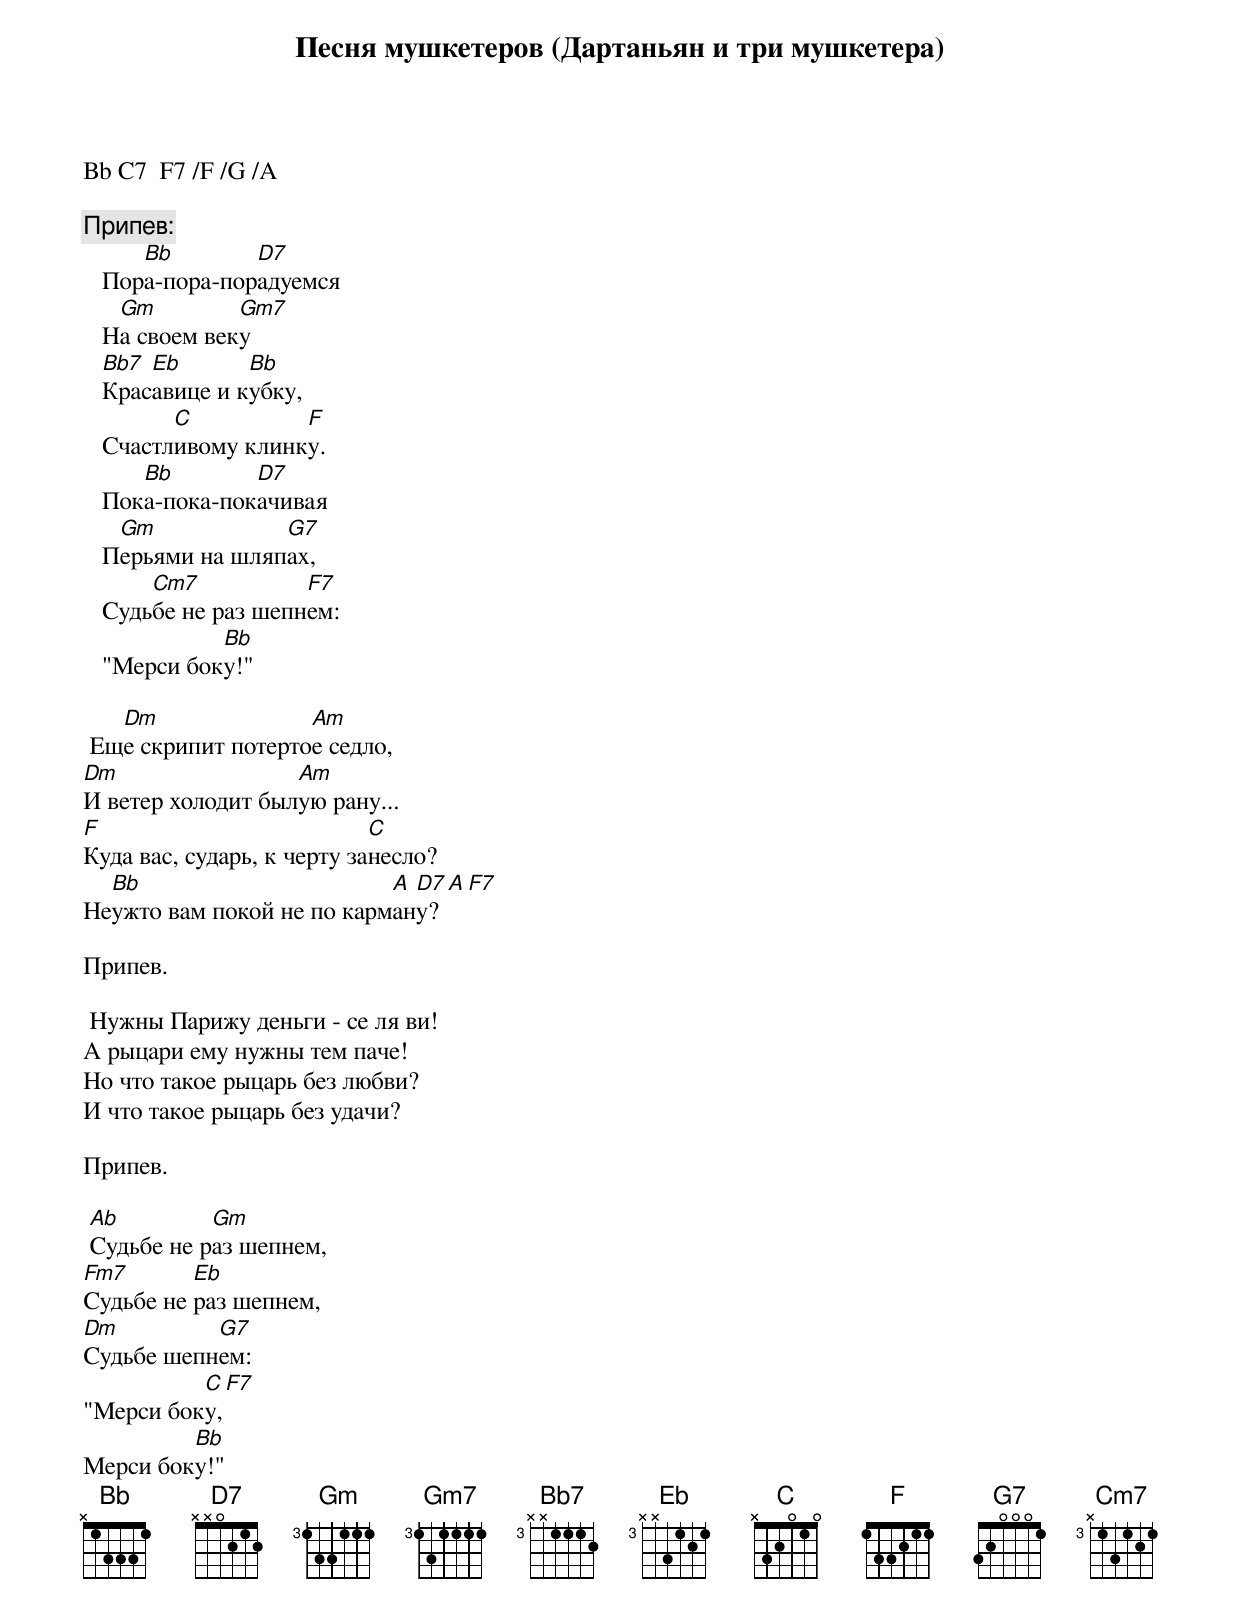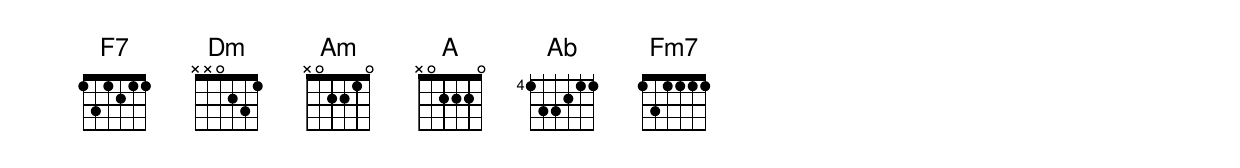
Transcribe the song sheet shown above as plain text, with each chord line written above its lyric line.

                 Песня мушкетеров (Дартаньян и три мушкетера)

Bb C7  F7 /F /G /A

Припев:
      Bb        D7
   Пора-пора-порадуемся
    Gm         Gm7
   На своем веку
   Bb7 Eb       Bb
   Красавице и кубку,
         C          F
   Счастливому клинку.
      Bb        D7
   Пока-пока-покачивая
    Gm            G7
   Перьями на шляпах,
       Cm7           F7
   Судьбе не раз шепнем:
             Bb
   "Мерси боку!"

   Dm               Am
 Еще скрипит потертое седло,
Dm                 Am
И ветер холодит былую рану...
F                           C
Куда вас, сударь, к черту занесло?
  Bb                       A D7 A F7
Неужто вам покой не по карману?

Припев.

 Нужны Парижу деньги - се ля ви!
А рыцари ему нужны тем паче!
Но что такое рыцарь без любви?
И что такое рыцарь без удачи?

Припев.

 Ab         Gm
 Судьбе не раз шепнем,
Fm7       Eb
Судьбе не раз шепнем,
Dm         G7
Судьбе шепнем:
          C  F7
"Мерси боку,
         Bb
Мерси боку!"
